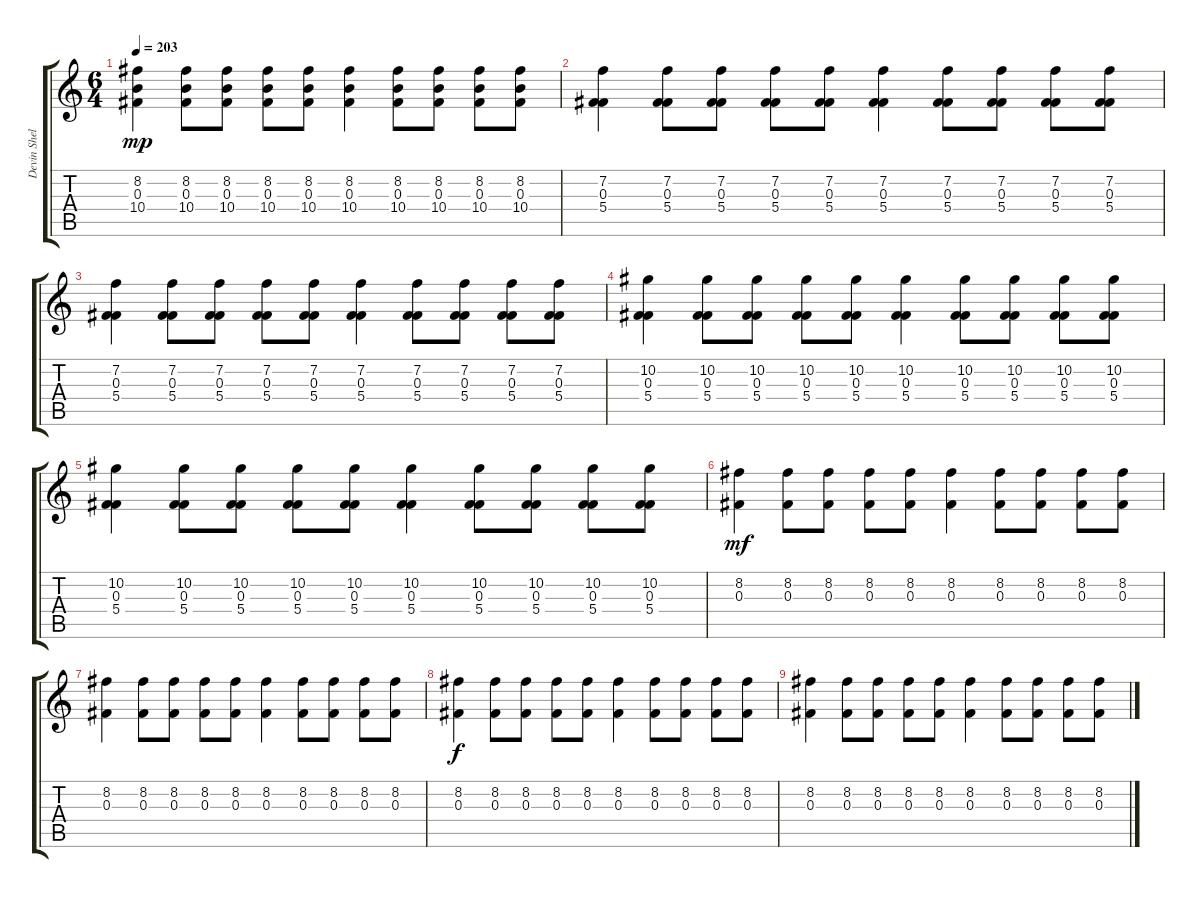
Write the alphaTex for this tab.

\track ("Devin Shelton (Clean Guitar)" "Devin Shel") {instrument electricguitarjazz}
\staff {score tabs}
\tuning (Eb4 Bb3 Gb3 Db3 Ab2 Db2) {hide}
\ts (6 4)
\tempo 203
\clef g2
\ks c
(8.2 0.3 10.4).4{dy mp} (8.2 0.3 10.4).8 (8.2 0.3 10.4).8 (8.2 0.3 10.4).8 (8.2 0.3 10.4).8 (8.2 0.3 10.4).4 (8.2 0.3 10.4).8 (8.2 0.3 10.4).8 (8.2 0.3 10.4).8 (8.2 0.3 10.4).8 |
(7.2 0.3 5.4).4 (7.2 0.3 5.4).8 (7.2 0.3 5.4).8 (7.2 0.3 5.4).8 (7.2 0.3 5.4).8 (7.2 0.3 5.4).4 (7.2 0.3 5.4).8 (7.2 0.3 5.4).8 (7.2 0.3 5.4).8 (7.2 0.3 5.4).8 |
(7.2 0.3 5.4).4 (7.2 0.3 5.4).8 (7.2 0.3 5.4).8 (7.2 0.3 5.4).8 (7.2 0.3 5.4).8 (7.2 0.3 5.4).4 (7.2 0.3 5.4).8 (7.2 0.3 5.4).8 (7.2 0.3 5.4).8 (7.2 0.3 5.4).8 |
(10.2 0.3 5.4).4 (10.2 0.3 5.4).8 (10.2 0.3 5.4).8 (10.2 0.3 5.4).8 (10.2 0.3 5.4).8 (10.2 0.3 5.4).4 (10.2 0.3 5.4).8 (10.2 0.3 5.4).8 (10.2 0.3 5.4).8 (10.2 0.3 5.4).8 |
(10.2 0.3 5.4).4 (10.2 0.3 5.4).8 (10.2 0.3 5.4).8 (10.2 0.3 5.4).8 (10.2 0.3 5.4).8 (10.2 0.3 5.4).4 (10.2 0.3 5.4).8 (10.2 0.3 5.4).8 (10.2 0.3 5.4).8 (10.2 0.3 5.4).8 |
(8.2 0.3).4{dy mf} (8.2 0.3).8 (8.2 0.3).8 (8.2 0.3).8 (8.2 0.3).8 (8.2 0.3).4 (8.2 0.3).8 (8.2 0.3).8 (8.2 0.3).8 (8.2 0.3).8 |
(8.2 0.3).4 (8.2 0.3).8 (8.2 0.3).8 (8.2 0.3).8 (8.2 0.3).8 (8.2 0.3).4 (8.2 0.3).8 (8.2 0.3).8 (8.2 0.3).8 (8.2 0.3).8 |
(8.2 0.3).4{dy f} (8.2 0.3).8 (8.2 0.3).8 (8.2 0.3).8 (8.2 0.3).8 (8.2 0.3).4 (8.2 0.3).8 (8.2 0.3).8 (8.2 0.3).8 (8.2 0.3).8 |
(8.2 0.3).4 (8.2 0.3).8 (8.2 0.3).8 (8.2 0.3).8 (8.2 0.3).8 (8.2 0.3).4 (8.2 0.3).8 (8.2 0.3).8 (8.2 0.3).8 (8.2 0.3).8
